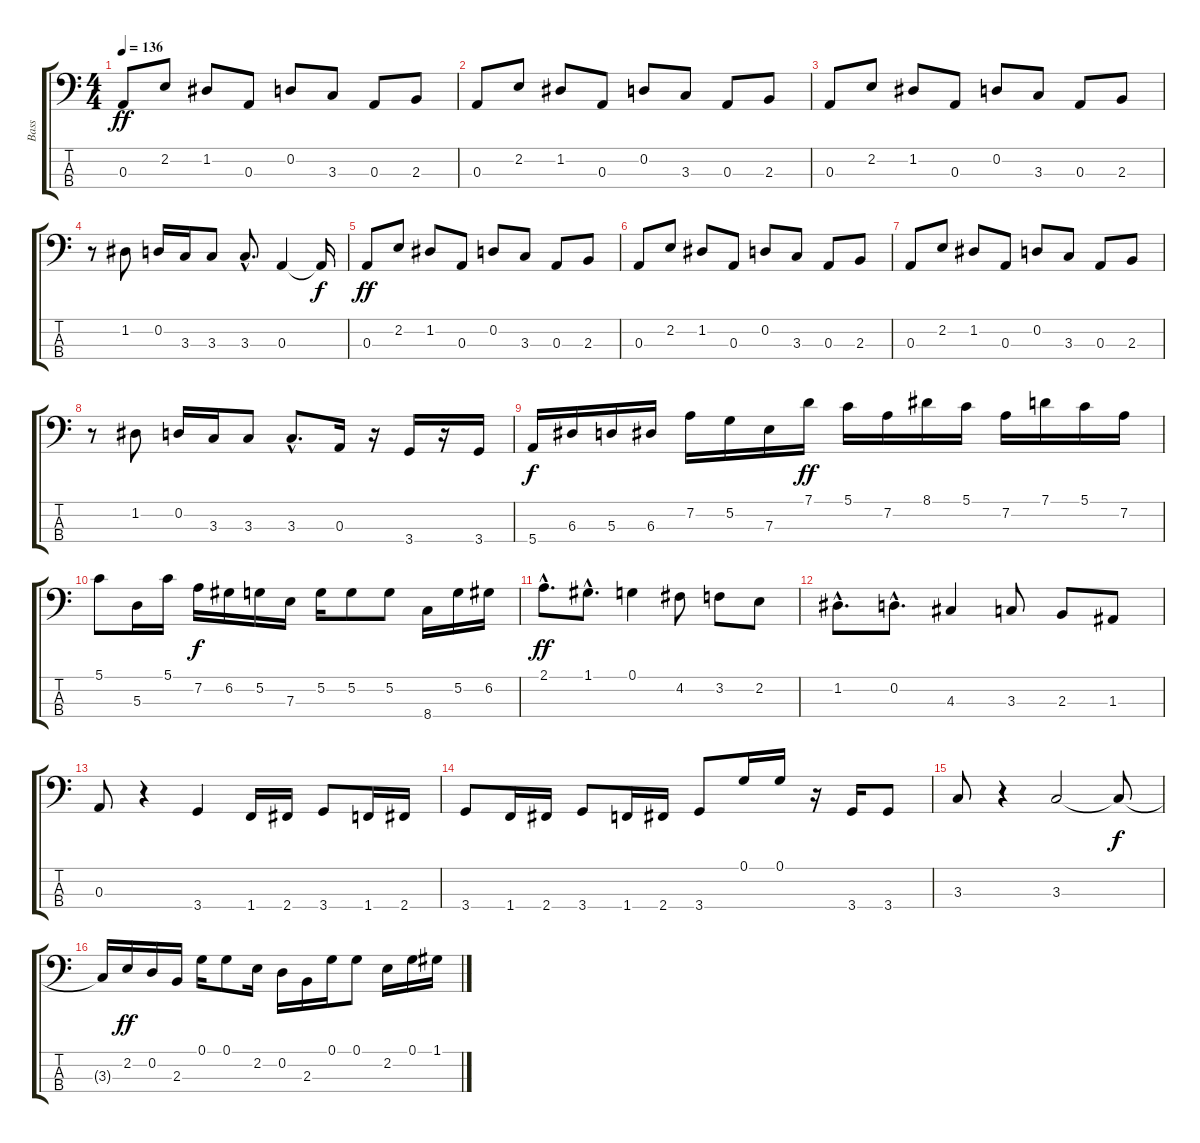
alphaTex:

\track ("Bass" "Bass") {instrument electricbassfinger}
\staff {score tabs}
\tuning (G2 D2 A1 E1) {hide}
\ts (4 4)
\tempo 136
\clef f4
\ks c
0.3.8{dy ff} 2.2.8 1.2.8 0.3.8 0.2.8 3.3.8 0.3.8 2.3.8 |
0.3.8 2.2.8 1.2.8 0.3.8 0.2.8 3.3.8 0.3.8 2.3.8 |
0.3.8 2.2.8 1.2.8 0.3.8 0.2.8 3.3.8 0.3.8 2.3.8 |
r.8 1.2.8 0.2.16 3.3.16 3.3.8 3.3{hac}.8{d} 0.3.4 0.3{t}.16{dy f} |
0.3.8{dy ff} 2.2.8 1.2.8 0.3.8 0.2.8 3.3.8 0.3.8 2.3.8 |
0.3.8 2.2.8 1.2.8 0.3.8 0.2.8 3.3.8 0.3.8 2.3.8 |
0.3.8 2.2.8 1.2.8 0.3.8 0.2.8 3.3.8 0.3.8 2.3.8 |
r.8 1.2.8 0.2.16 3.3.16 3.3.8 3.3{hac}.8{d} 0.3.16 r.16 3.4.16 r.16 3.4.16 |
5.4.16{dy f} 6.3.16 5.3.16 6.3.16 7.2.16 5.2.16 7.3.16 7.1.16{dy ff} 5.1.16 7.2.16 8.1.16 5.1.16 7.2.16 7.1.16 5.1.16 7.2.16 |
5.1.8 5.3.16 5.1.16 7.2.16{dy f} 6.2.16 5.2.16 7.3.16 5.2.16 5.2.8 5.2.8 8.4.16 5.2.16 6.2.16 |
2.1{hac}.8{d dy ff} 1.1{hac}.8{d} 0.1.4 4.2.8 3.2.8 2.2.8 |
1.2{hac}.8{d} 0.2{hac}.8{d} 4.3.4 3.3.8 2.3.8 1.3.8 |
0.3.8 r.4 3.4.4 1.4.16 2.4.16 3.4.8 1.4.16 2.4.16 |
3.4.8 1.4.16 2.4.16 3.4.8 1.4.16 2.4.16 3.4.8 0.1.16 0.1.16 r.16 3.4.16 3.4.8 |
3.3.8 r.4 3.3.2 3.3{t}.8{dy f} |
3.3{t}.16 2.2.16{dy ff} 0.2.16 2.3.16 0.1.16 0.1.8 2.2.16 0.2.16 2.3.16 0.1.16 0.1.8 2.2.16 0.1.16 1.1.16
